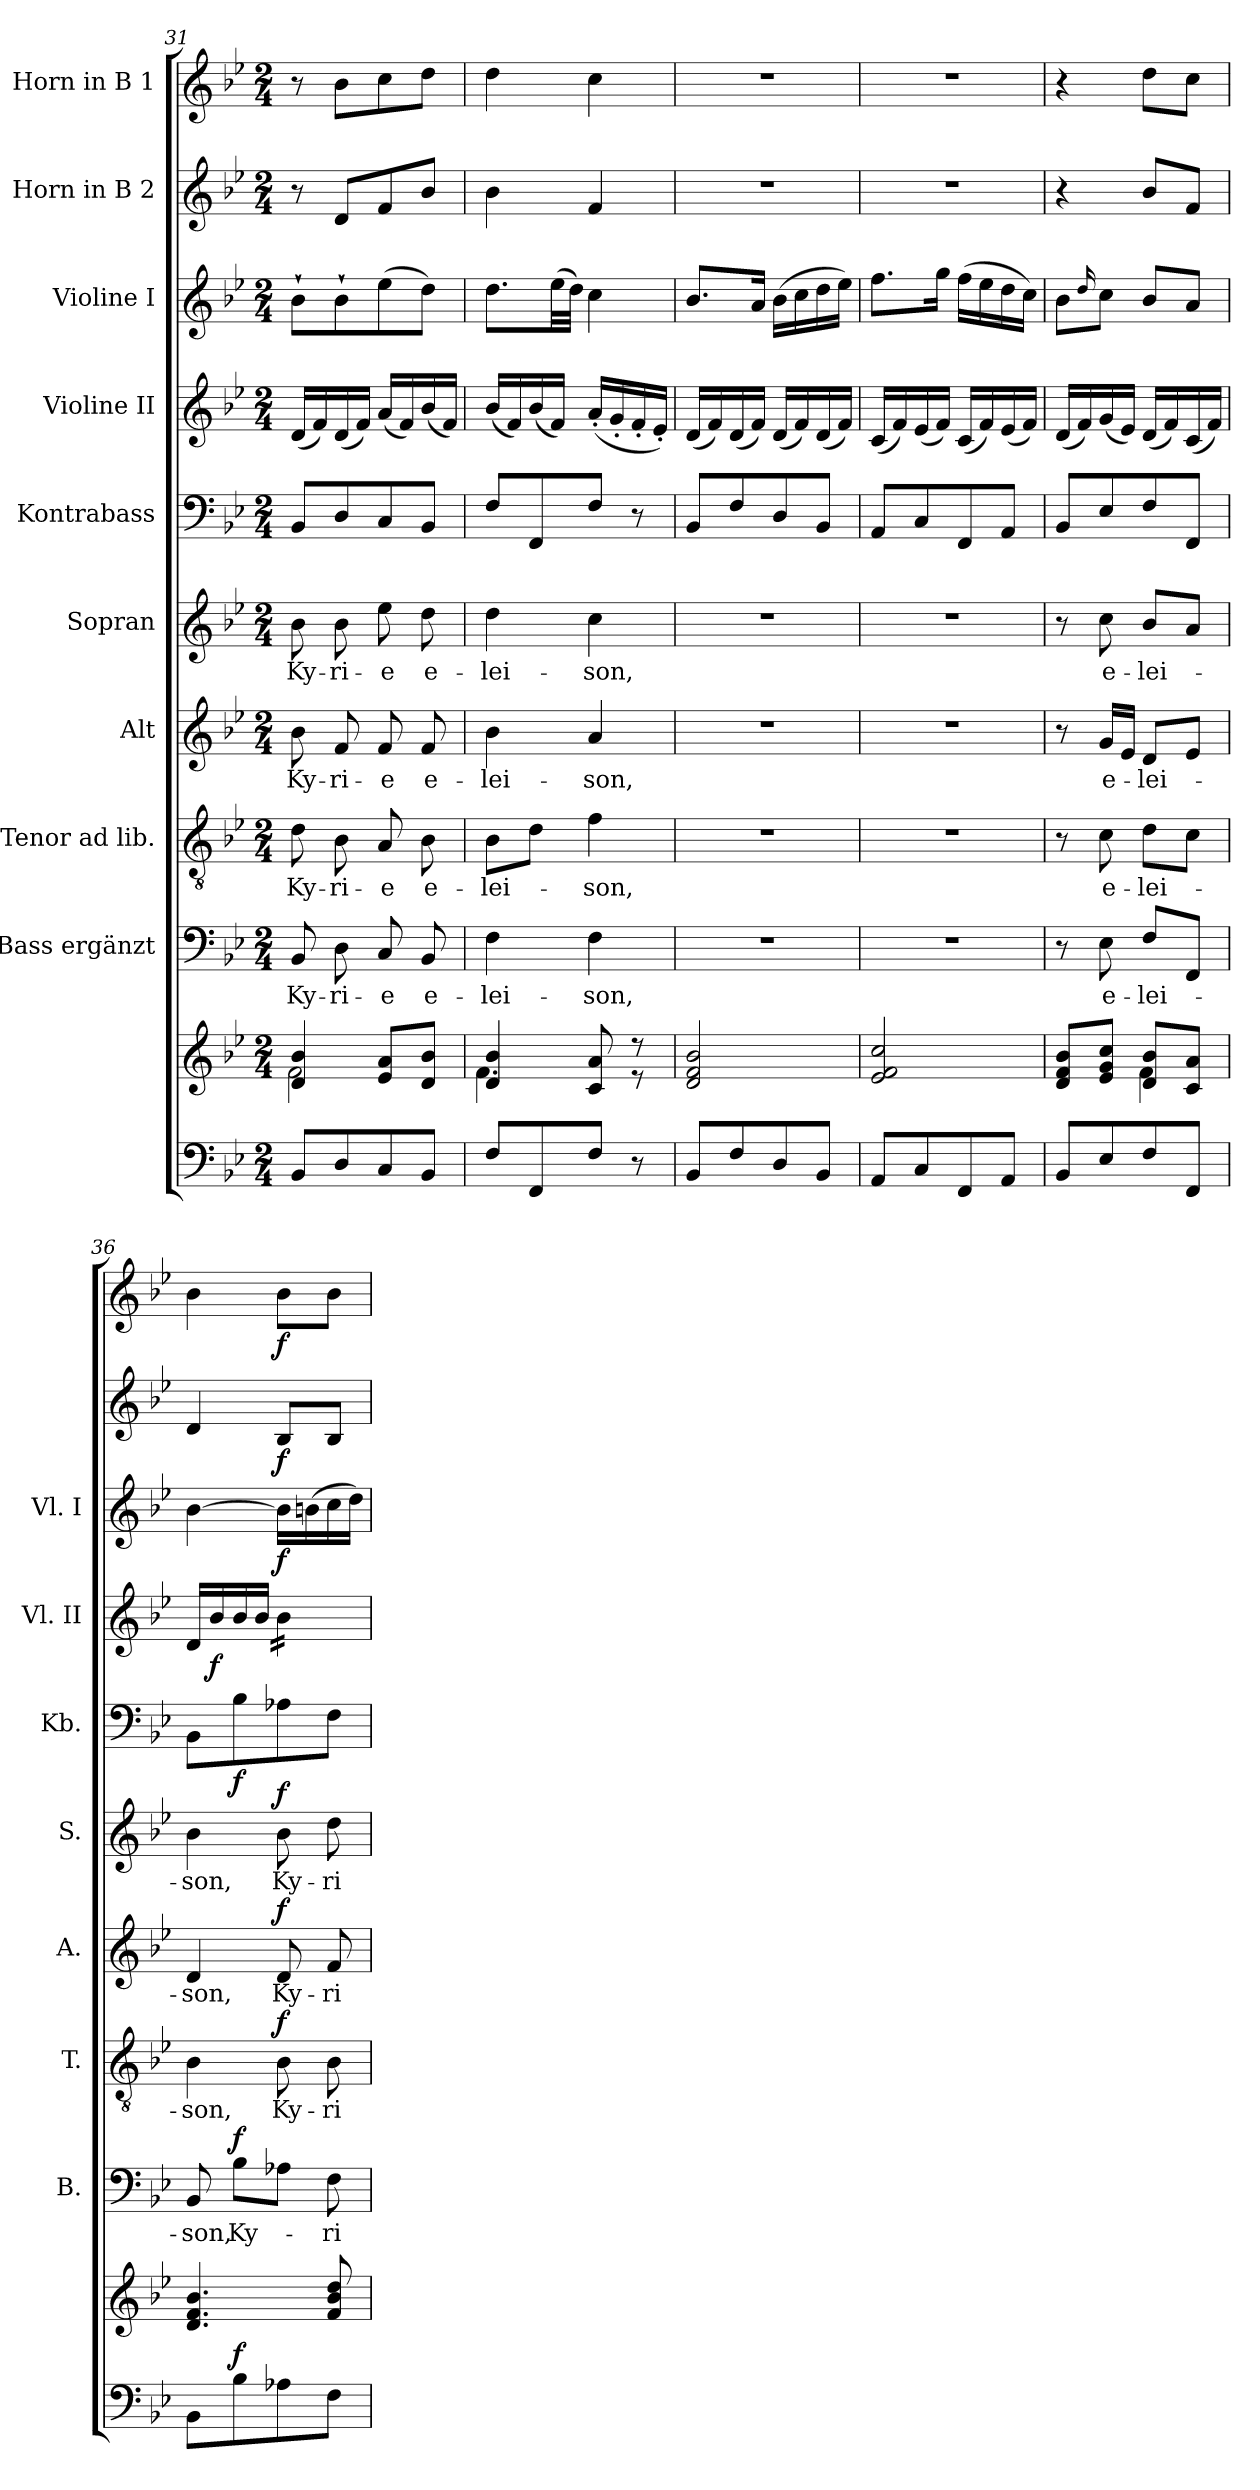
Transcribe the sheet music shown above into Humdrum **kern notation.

**kern	**kern	**dynam	**kern	**text	**dynam	**kern	**text	**dynam	**kern	**text	**dynam	**kern	**text	**dynam	**kern	**dynam	**kern	**dynam	**kern	**dynam	**kern	**dynam	**kern	**dynam
*part10	*part10	*part10	*part9	*part9	*part9	*part8	*part8	*part8	*part7	*part7	*part7	*part6	*part6	*part6	*part5	*part5	*part4	*part4	*part3	*part3	*part2	*part2	*part1	*part1
*staff11	*staff10	*staff10/11	*staff9	*staff9	*staff9	*staff8	*staff8	*staff8	*staff7	*staff7	*staff7	*staff6	*staff6	*staff6	*staff5	*staff5	*staff4	*staff4	*staff3	*staff3	*staff2	*staff2	*staff1	*staff1
*	*	*	*I"Bass ergänzt	*	*	*I"Tenor ad lib.	*	*	*I"Alt	*	*	*I"Sopran	*	*	*I"Kontrabass	*	*I"Violine II	*	*I"Violine I	*	*I"Horn in B 2	*	*I"Horn in B 1	*
*	*	*	*I'B.	*	*	*I'T.	*	*	*I'A.	*	*	*I'S.	*	*	*I'Kb.	*	*I'Vl. II	*	*I'Vl. I	*	*	*	*	*
*clefF4	*clefG2	*	*clefF4	*	*	*clefGv2	*	*	*clefG2	*	*	*clefG2	*	*	*clefF4	*	*clefG2	*	*clefG2	*	*clefG2	*	*clefG2	*
*	*	*	*	*	*	*	*	*	*	*	*	*	*	*	*ITrd7c12	*	*	*	*	*	*ITrd8c14	*	*ITrd8c14	*
*k[b-e-]	*k[b-e-]	*	*k[b-e-]	*	*	*k[b-e-]	*	*	*k[b-e-]	*	*	*k[b-e-]	*	*	*k[b-e-]	*	*k[b-e-]	*	*k[b-e-]	*	*k[b-e-]	*	*k[b-e-]	*
*B-:	*B-:	*	*B-:	*	*	*B-:	*	*	*B-:	*	*	*B-:	*	*	*B-:	*	*B-:	*	*B-:	*	*B-:	*	*B-:	*
*M2/4	*M2/4	*	*M2/4	*	*	*M2/4	*	*	*M2/4	*	*	*M2/4	*	*	*M2/4	*	*M2/4	*	*M2/4	*	*M2/4	*	*M2/4	*
=31	=31	=31	=31	=31	=31	=31	=31	=31	=31	=31	=31	=31	=31	=31	=31	=31	=31	=31	=31	=31	=31	=31	=31	=31
*	*^	*	*	*	*	*	*	*	*	*	*	*	*	*	*	*	*	*	*	*	*	*	*	*
!	!	!	!	!	!LO:LY:b	!	!	!LO:LY:b	!	!	!LO:LY:b	!	!	!LO:LY:b	!	!	!	!	!	!	!	!	!	!	!
8BB-/L	4d/ 4b-/	2f\	.	8BB-/	Ky-	.	8d\	Ky-	.	8b-\	Ky-	.	8b-\	Ky-	.	8BBB-/L	.	(<16d/LL	.	8b-`>\L	.	8r	.	8r	.
.	.	.	.	.	.	.	.	.	.	.	.	.	.	.	.	.	.	16f/)	.	.	.	.	.	.	.
!	!	!	!	!	!LO:LY:b	!	!	!LO:LY:b	!	!	!LO:LY:b	!	!	!LO:LY:b	!	!	!	!	!	!	!	!	!	!	!
8D/	.	.	.	8D\	-ri-	.	8B-\	-ri-	.	8f/	-ri-	.	8b-\	-ri-	.	8DD/	.	(<16d/	.	8b-`>\	.	8D/L	.	8B-\L	.
.	.	.	.	.	.	.	.	.	.	.	.	.	.	.	.	.	.	16f/JJ)	.	.	.	.	.	.	.
!	!	!	!	!	!LO:LY:b	!	!	!LO:LY:b	!	!	!LO:LY:b	!	!	!LO:LY:b	!	!	!	!	!	!	!	!	!	!	!
8C/	8e-/ 8a/L	.	.	8C/	-e	.	8A/	-e	.	8f/	-e	.	8ee-\	-e	.	8CC/	.	(<16a/LL	.	(>8ee-\	.	8F/	.	8c\	.
.	.	.	.	.	.	.	.	.	.	.	.	.	.	.	.	.	.	16f/)	.	.	.	.	.	.	.
!	!	!	!	!	!LO:LY:b	!	!	!LO:LY:b	!	!	!LO:LY:b	!	!	!LO:LY:b	!	!	!	!	!	!	!	!	!	!	!
8BB-/J	8d/ 8b-/J	.	.	8BB-/	e-	.	8B-\	e-	.	8f/	e-	.	8dd\	e-	.	8BBB-/J	.	(<16b-/	.	8dd\J)	.	8B-/J	.	8d\J	.
.	.	.	.	.	.	.	.	.	.	.	.	.	.	.	.	.	.	16f/JJ)	.	.	.	.	.	.	.
=32	=32	=32	=32	=32	=32	=32	=32	=32	=32	=32	=32	=32	=32	=32	=32	=32	=32	=32	=32	=32	=32	=32	=32	=32	=32
!	!	!	!	!	!LO:LY:b	!	!	!LO:LY:b	!	!	!LO:LY:b	!	!	!LO:LY:b	!	!	!	!	!	!	!	!	!	!	!
8F/L	4d/ 4b-/	4.f\	.	4F\	-lei-	.	8B-\L	-lei-	.	4b-\	-lei-	.	4dd\	-lei-	.	8FF/L	.	(<16b-/LL	.	8.dd\L	.	4B-\	.	4d\	.
.	.	.	.	.	.	.	.	.	.	.	.	.	.	.	.	.	.	16f/)	.	.	.	.	.	.	.
8FF/	.	.	.	.	.	.	8d\J	.	.	.	.	.	.	.	.	8FFF/	.	(<16b-/	.	.	.	.	.	.	.
.	.	.	.	.	.	.	.	.	.	.	.	.	.	.	.	.	.	16f/JJ)	.	(>32ee-\LL	.	.	.	.	.
.	.	.	.	.	.	.	.	.	.	.	.	.	.	.	.	.	.	.	.	32dd\JJJ)	.	.	.	.	.
!	!	!	!	!	!LO:LY:b	!	!	!LO:LY:b	!	!	!LO:LY:b	!	!	!LO:LY:b	!	!	!	!	!	!	!	!	!	!	!
8F/J	8c/ 8a/	.	.	4F\	-son,	.	4f\	-son,	.	4a/	-son,	.	4cc\	-son,	.	8FF/J	.	(<16a'</LL	.	4cc\	.	4F/	.	4c\	.
.	.	.	.	.	.	.	.	.	.	.	.	.	.	.	.	.	.	16g'</	.	.	.	.	.	.	.
8r	8r	8r	.	.	.	.	.	.	.	.	.	.	.	.	.	8r	.	16f'</	.	.	.	.	.	.	.
.	.	.	.	.	.	.	.	.	.	.	.	.	.	.	.	.	.	16e-'</JJ)	.	.	.	.	.	.	.
*	*v	*v	*	*	*	*	*	*	*	*	*	*	*	*	*	*	*	*	*	*	*	*	*	*	*
=33	=33	=33	=33	=33	=33	=33	=33	=33	=33	=33	=33	=33	=33	=33	=33	=33	=33	=33	=33	=33	=33	=33	=33	=33
8BB-/L	2d/ 2f/ 2b-/	.	2r	.	.	2r	.	.	2r	.	.	2r	.	.	8BBB-/L	.	(<16d/LL	.	8.b-/L	.	2r	.	2r	.
.	.	.	.	.	.	.	.	.	.	.	.	.	.	.	.	.	16f/)	.	.	.	.	.	.	.
8F/	.	.	.	.	.	.	.	.	.	.	.	.	.	.	8FF/	.	(<16d/	.	.	.	.	.	.	.
.	.	.	.	.	.	.	.	.	.	.	.	.	.	.	.	.	16f/JJ)	.	16a/Jk	.	.	.	.	.
8D/	.	.	.	.	.	.	.	.	.	.	.	.	.	.	8DD/	.	(<16d/LL	.	(>16b-\LL	.	.	.	.	.
.	.	.	.	.	.	.	.	.	.	.	.	.	.	.	.	.	16f/)	.	16cc\	.	.	.	.	.
8BB-/J	.	.	.	.	.	.	.	.	.	.	.	.	.	.	8BBB-/J	.	(<16d/	.	16dd\	.	.	.	.	.
.	.	.	.	.	.	.	.	.	.	.	.	.	.	.	.	.	16f/JJ)	.	16ee-\JJ)	.	.	.	.	.
!!LO:PB:g=z
=34	=34	=34	=34	=34	=34	=34	=34	=34	=34	=34	=34	=34	=34	=34	=34	=34	=34	=34	=34	=34	=34	=34	=34	=34
8AA/L	2e-/ 2f/ 2cc/	.	2r	.	.	2r	.	.	2r	.	.	2r	.	.	8AAA/L	.	(<16c/LL	.	8.ff\L	.	2r	.	2r	.
.	.	.	.	.	.	.	.	.	.	.	.	.	.	.	.	.	16f/)	.	.	.	.	.	.	.
8C/	.	.	.	.	.	.	.	.	.	.	.	.	.	.	8CC/	.	(<16e-/	.	.	.	.	.	.	.
.	.	.	.	.	.	.	.	.	.	.	.	.	.	.	.	.	16f/JJ)	.	16gg\Jk	.	.	.	.	.
8FF/	.	.	.	.	.	.	.	.	.	.	.	.	.	.	8FFF/	.	(<16c/LL	.	(>16ff\LL	.	.	.	.	.
.	.	.	.	.	.	.	.	.	.	.	.	.	.	.	.	.	16f/)	.	16ee-\	.	.	.	.	.
8AA/J	.	.	.	.	.	.	.	.	.	.	.	.	.	.	8AAA/J	.	(<16e-/	.	16dd\	.	.	.	.	.
.	.	.	.	.	.	.	.	.	.	.	.	.	.	.	.	.	16f/JJ)	.	16cc\JJ)	.	.	.	.	.
=35	=35	=35	=35	=35	=35	=35	=35	=35	=35	=35	=35	=35	=35	=35	=35	=35	=35	=35	=35	=35	=35	=35	=35	=35
*	*^	*	*	*	*	*	*	*	*	*	*	*	*	*	*	*	*	*	*	*	*	*	*	*
8BB-/L	8d/ 8f/ 8b-/L	4ryy	.	8r	.	.	8r	.	.	8r	.	.	8r	.	.	8BBB-/L	.	(<16d/LL	.	8b-\L	.	4r	.	4r	.
.	.	.	.	.	.	.	.	.	.	.	.	.	.	.	.	.	.	16f/)	.	.	.	.	.	.	.
.	.	.	.	.	.	.	.	.	.	.	.	.	.	.	.	.	.	.	.	16qqdd/	.	.	.	.	.
!	!	!	!	!	!LO:LY:b	!	!	!LO:LY:b	!	!	!LO:LY:b	!	!	!LO:LY:b	!	!	!	!	!	!	!	!	!	!	!
8E-/	8e-/ 8g/ 8cc/J	.	.	8E-\	e-	.	8c\	e-	.	16g/LL	e-	.	8cc\	e-	.	8EE-/	.	(<16g/	.	8cc\J	.	.	.	.	.
.	.	.	.	.	.	.	.	.	.	16e-/JJ	.	.	.	.	.	.	.	16e-/JJ)	.	.	.	.	.	.	.
!	!	!	!	!	!LO:LY:b	!	!	!LO:LY:b	!	!	!LO:LY:b	!	!	!LO:LY:b	!	!	!	!	!	!	!	!	!	!	!
8F/	8d/ 8b-/L	4f\	.	8F/L	-lei-	.	8d\L	-lei-	.	8d/L	-lei-	.	8b-/L	-lei-	.	8FF/	.	(<16d/LL	.	8b-/L	.	8B-/L	.	8d\L	.
.	.	.	.	.	.	.	.	.	.	.	.	.	.	.	.	.	.	16f/)	.	.	.	.	.	.	.
8FF/J	8c/ 8a/J	.	.	8FF/J	.	.	8c\J	.	.	8e-/J	.	.	8a/J	.	.	8FFF/J	.	(<16c/	.	8a/J	.	8F/J	.	8c\J	.
.	.	.	.	.	.	.	.	.	.	.	.	.	.	.	.	.	.	16f/JJ)	.	.	.	.	.	.	.
*	*v	*v	*	*	*	*	*	*	*	*	*	*	*	*	*	*	*	*	*	*	*	*	*	*	*
=36	=36	=36	=36	=36	=36	=36	=36	=36	=36	=36	=36	=36	=36	=36	=36	=36	=36	=36	=36	=36	=36	=36	=36	=36
!	!	!	!	!LO:LY:b	!	!	!LO:LY:b	!	!	!LO:LY:b	!	!	!LO:LY:b	!	!	!	!	!	!	!	!	!	!	!
8BB-\L	4.d/ 4.f/ 4.b-/	.	8BB-/	-son,	.	4B-\	-son,	.	4d/	-son,	.	4b-\	-son,	.	8BBB-\L	.	16d/LL	.	[4b-\	.	4D/	.	4B-\	.
!	!	!	!	!	!	!	!	!	!	!	!	!	!	!	!	!	!	!LO:DY:b	!	!	!	!	!	!
.	.	.	.	.	.	.	.	.	.	.	.	.	.	.	.	.	16b-/	f	.	.	.	.	.	.
!	!	!LO:DY:a=2	!	!LO:LY:b	!LO:DY:a	!	!	!	!	!	!	!	!	!	!	!LO:DY:b	!	!	!	!	!	!	!	!
8B-\	.	f	8B-\L	Ky-	f	.	.	.	.	.	.	.	.	.	8BB-\	f	16b-/	.	.	.	.	.	.	.
.	.	.	.	.	.	.	.	.	.	.	.	.	.	.	.	.	16b-/JJ	.	.	.	.	.	.	.
!	!	!	!	!	!	!	!LO:LY:b	!LO:DY:a	!	!LO:LY:b	!LO:DY:a	!	!LO:LY:b	!LO:DY:a	!	!	!	!	!	!LO:DY:b	!	!LO:DY:b	!	!LO:DY:b
*	*	*	*	*	*	*	*	*	*	*	*	*	*	*	*	*	*tremolo	*	*	*	*	*	*	*
8A-X\	.	.	8A-X\J	.	.	8B-\	Ky-	f	8d/	Ky-	f	8b-\	Ky-	f	8AA-X\	.	16b-\LL	.	16b-\LL]	f	8BB-/L	f	8B-\L	f
.	.	.	.	.	.	.	.	.	.	.	.	.	.	.	.	.	16b-\	.	(>16bn\	.	.	.	.	.
!	!	!	!	!LO:LY:b	!	!	!LO:LY:b	!	!	!LO:LY:b	!	!	!LO:LY:b	!	!	!	!	!	!	!	!	!	!	!
8F\J	8f/ 8b-/ 8dd/	.	8F\	-ri-	.	8B-\	-ri-	.	8f/	-ri-	.	8dd\	-ri-	.	8FF\J	.	16b-\	.	16cc\	.	8BB-/J	.	8B-\J	.
.	.	.	.	.	.	.	.	.	.	.	.	.	.	.	.	.	16b-\JJ	.	16dd\JJ)	.	.	.	.	.
*	*	*	*	*	*	*	*	*	*	*	*	*	*	*	*	*	*Xtremolo	*	*	*	*	*	*	*
=	=	=	=	=	=	=	=	=	=	=	=	=	=	=	=	=	=	=	=	=	=	=	=	=
*-	*-	*-	*-	*-	*-	*-	*-	*-	*-	*-	*-	*-	*-	*-	*-	*-	*-	*-	*-	*-	*-	*-	*-	*-
